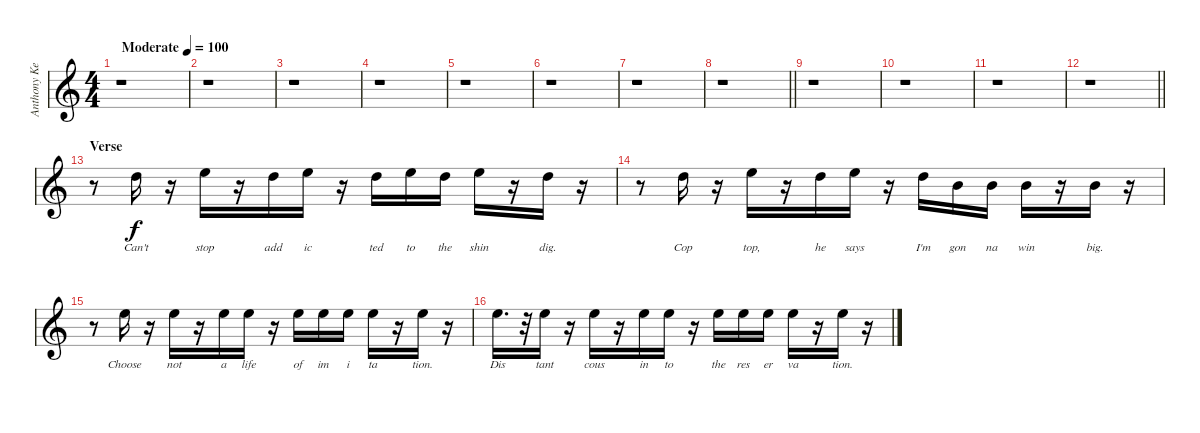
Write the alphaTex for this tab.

\track ("Anthony Keidis (Lead Vocals)" "Anthony Ke") {instrument pad7halo}
\staff {score}
\tuning (E4 B3 G3 D3 A2 E2) {hide}
\ts (4 4)
\tempo (100 "Moderate")
\clef g2
\ks c
r.1{dy f instrument pad7halo} |
r.1 |
r.1 |
r.1 |
r.1 |
r.1 |
r.1 |
\barLineRight lightlight
r.1 |
r.1 |
r.1 |
r.1 |
\barLineRight lightlight
r.1 |
\section ("" "Verse")
r.8 10.1.16{lyrics (0 "Can't") lyrics (1 "") lyrics (2 "") lyrics (3 "") lyrics (4 "")} r.16 12.1.16{lyrics (0 "stop") lyrics (1 "") lyrics (2 "") lyrics (3 "") lyrics (4 "")} r.16 10.1.16{lyrics (0 "add") lyrics (1 "") lyrics (2 "") lyrics (3 "") lyrics (4 "")} 12.1.16{lyrics (0 "ic") lyrics (1 "") lyrics (2 "") lyrics (3 "") lyrics (4 "")} r.16 10.1.16{lyrics (0 "ted") lyrics (1 "") lyrics (2 "") lyrics (3 "") lyrics (4 "")} 12.1.16{lyrics (0 "to") lyrics (1 "") lyrics (2 "") lyrics (3 "") lyrics (4 "")} 10.1.16{lyrics (0 "the") lyrics (1 "") lyrics (2 "") lyrics (3 "") lyrics (4 "")} 12.1.16{lyrics (0 "shin") lyrics (1 "") lyrics (2 "") lyrics (3 "") lyrics (4 "")} r.16 10.1.16{lyrics (0 "dig.") lyrics (1 "") lyrics (2 "") lyrics (3 "") lyrics (4 "")} r.16 |
r.8 10.1.16{lyrics (0 "Cop") lyrics (1 "") lyrics (2 "") lyrics (3 "") lyrics (4 "")} r.16 12.1.16{lyrics (0 "top,") lyrics (1 "") lyrics (2 "") lyrics (3 "") lyrics (4 "")} r.16 10.1.16{lyrics (0 "he") lyrics (1 "") lyrics (2 "") lyrics (3 "") lyrics (4 "")} 12.1.16{lyrics (0 "says") lyrics (1 "") lyrics (2 "") lyrics (3 "") lyrics (4 "")} r.16 10.1.16{lyrics (0 "I'm") lyrics (1 "") lyrics (2 "") lyrics (3 "") lyrics (4 "")} 12.2.16{lyrics (0 "gon") lyrics (1 "") lyrics (2 "") lyrics (3 "") lyrics (4 "")} 12.2.16{lyrics (0 "na") lyrics (1 "") lyrics (2 "") lyrics (3 "") lyrics (4 "")} 12.2.16{lyrics (0 "win") lyrics (1 "") lyrics (2 "") lyrics (3 "") lyrics (4 "")} r.16 7.1.16{lyrics (0 "big.") lyrics (1 "") lyrics (2 "") lyrics (3 "") lyrics (4 "")} r.16 |
r.8 12.1.16{lyrics (0 "Choose") lyrics (1 "") lyrics (2 "") lyrics (3 "") lyrics (4 "")} r.16 12.1.16{lyrics (0 "not") lyrics (1 "") lyrics (2 "") lyrics (3 "") lyrics (4 "")} r.16 12.1.16{lyrics (0 "a") lyrics (1 "") lyrics (2 "") lyrics (3 "") lyrics (4 "")} 12.1.16{lyrics (0 "life") lyrics (1 "") lyrics (2 "") lyrics (3 "") lyrics (4 "")} r.16 12.1.16{lyrics (0 "of") lyrics (1 "") lyrics (2 "") lyrics (3 "") lyrics (4 "")} 12.1.16{lyrics (0 "im") lyrics (1 "") lyrics (2 "") lyrics (3 "") lyrics (4 "")} 12.1.16{lyrics (0 "i") lyrics (1 "") lyrics (2 "") lyrics (3 "") lyrics (4 "")} 12.1.16{lyrics (0 "ta") lyrics (1 "") lyrics (2 "") lyrics (3 "") lyrics (4 "")} r.16 12.1.16{lyrics (0 "tion.") lyrics (1 "") lyrics (2 "") lyrics (3 "") lyrics (4 "")} r.16 |
12.1.16{d lyrics (0 "Dis") lyrics (1 "") lyrics (2 "") lyrics (3 "") lyrics (4 "")} r.32 12.1.16{lyrics (0 "tant") lyrics (1 "") lyrics (2 "") lyrics (3 "") lyrics (4 "")} r.16 12.1.16{lyrics (0 "cous") lyrics (1 "") lyrics (2 "") lyrics (3 "") lyrics (4 "")} r.16 12.1.16{lyrics (0 "in") lyrics (1 "") lyrics (2 "") lyrics (3 "") lyrics (4 "")} 12.1.16{lyrics (0 "to") lyrics (1 "") lyrics (2 "") lyrics (3 "") lyrics (4 "")} r.16 12.1.16{lyrics (0 "the") lyrics (1 "") lyrics (2 "") lyrics (3 "") lyrics (4 "")} 12.1.16{lyrics (0 "res") lyrics (1 "") lyrics (2 "") lyrics (3 "") lyrics (4 "")} 12.1.16{lyrics (0 "er") lyrics (1 "") lyrics (2 "") lyrics (3 "") lyrics (4 "")} 12.1.16{lyrics (0 "va") lyrics (1 "") lyrics (2 "") lyrics (3 "") lyrics (4 "")} r.16 12.1.16{lyrics (0 "tion.") lyrics (1 "") lyrics (2 "") lyrics (3 "") lyrics (4 "")} r.16
